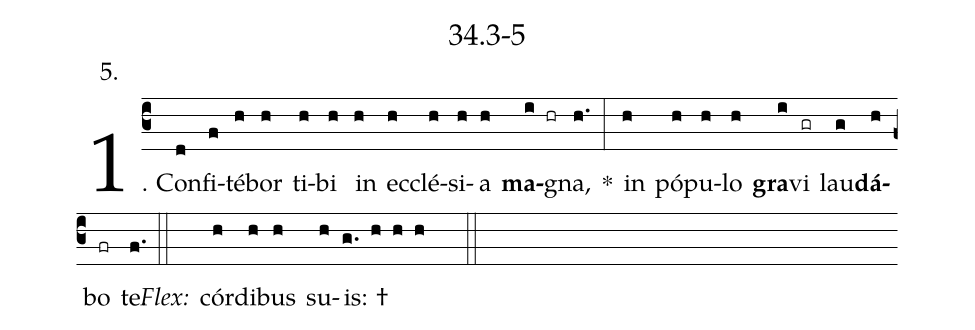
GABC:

name: 34.3-5;
annotation: 5.;
%%
(c3)1. Con(d)fi(f)té(h)bor(h) ti(h)bi(h) in(h) ec(h)clé(h)si(h)a(h) <b>ma</b>(i hr)gna,(h.) *(:) in(h) pó(h)pu(h)lo(h) <b>gra</b>(i)vi(gr) lau(g)<b>dá</b>(h)bo(fr) te.(f.) (::)
<i>Flex:</i>()  cór(h)di(h)bus(h) su(h)is: †(g. h h h  ::)

%E(h) u(h) o(i) u(g) a(h) e.(f.) (::)
